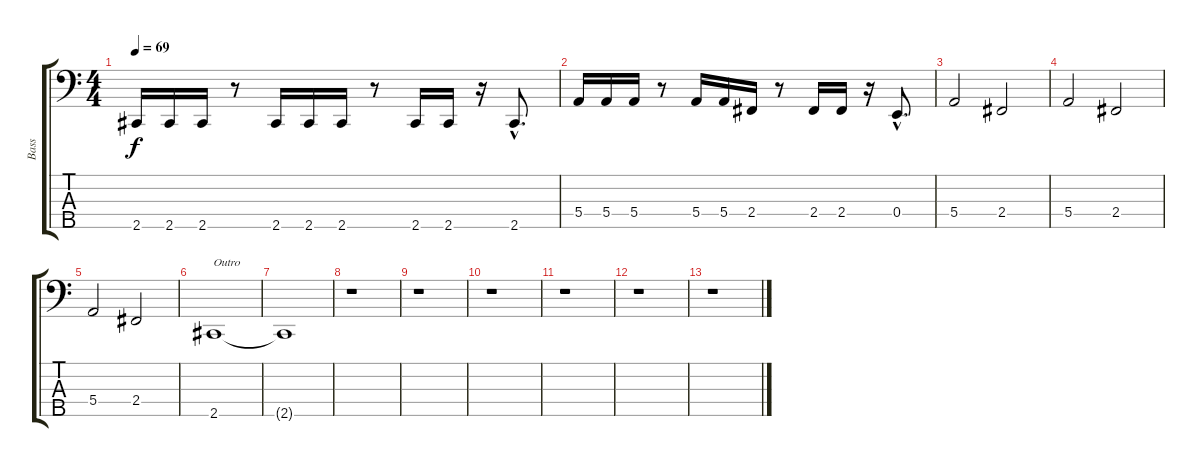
\track ("Bass" "Bass") {instrument electricbassfinger}
\staff {score tabs}
\tuning (G2 D2 A1 E1 B0) {hide}
\ts (4 4)
\tempo 69
\clef f4
\ks c
2.5.16{dy f} 2.5.16 2.5.16 r.8 2.5.16 2.5.16 2.5.16 r.8 2.5.16 2.5.16 r.16 2.5{hac}.8{d} |
5.4.16 5.4.16 5.4.16 r.8 5.4.16 5.4.16 2.4.16 r.8 2.4.16 2.4.16 r.16 0.4{hac}.8{d} |
5.4.2 2.4.2 |
5.4.2 2.4.2 |
5.4.2 2.4.2 |
2.5.1{txt "Outro"} |
2.5{t}.1 |
r.1 |
r.1 |
r.1 |
r.1 |
r.1 |
r.1
